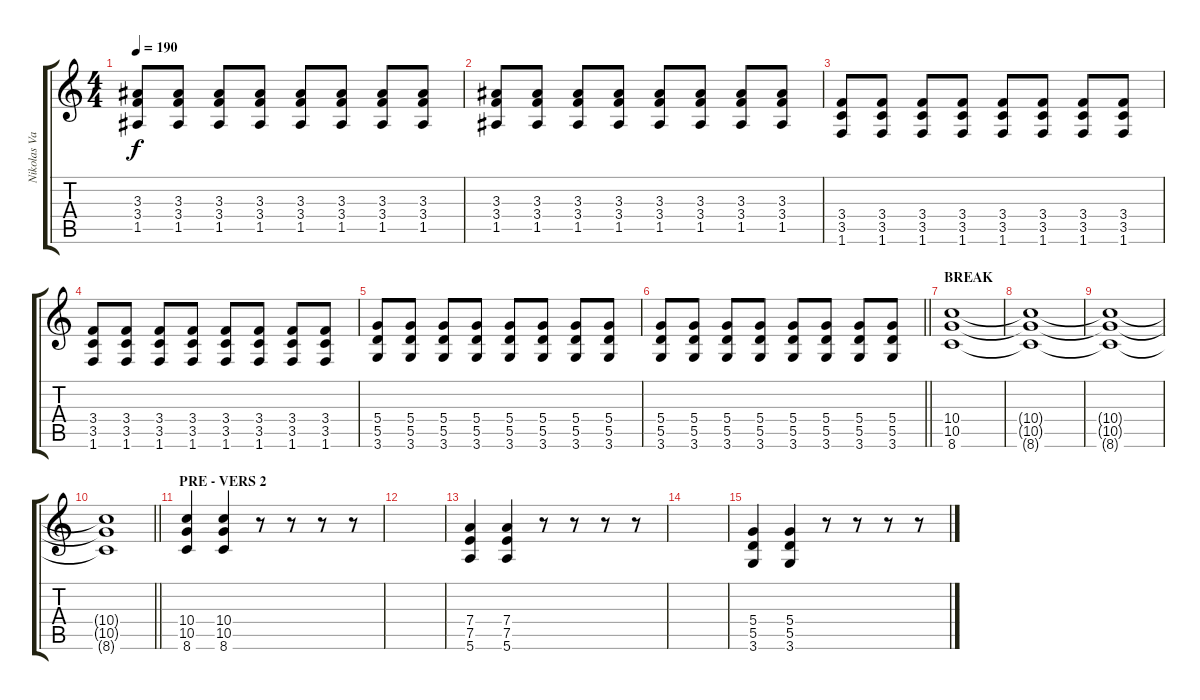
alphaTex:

\track ("Nikolas Van Der Veken" "Nikolas Va") {instrument distortionguitar}
\staff {score tabs}
\tuning (E4 B3 G3 D3 A2 E2) {hide}
\ts (4 4)
\tempo 190
\clef g2
\ks c
(3.3 3.4 1.5).8{dy f} (3.3 3.4 1.5).8 (3.3 3.4 1.5).8 (3.3 3.4 1.5).8 (3.3 3.4 1.5).8 (3.3 3.4 1.5).8 (3.3 3.4 1.5).8 (3.3 3.4 1.5).8 |
(3.3 3.4 1.5).8 (3.3 3.4 1.5).8 (3.3 3.4 1.5).8 (3.3 3.4 1.5).8 (3.3 3.4 1.5).8 (3.3 3.4 1.5).8 (3.3 3.4 1.5).8 (3.3 3.4 1.5).8 |
(3.4 3.5 1.6).8 (3.4 3.5 1.6).8 (3.4 3.5 1.6).8 (3.4 3.5 1.6).8 (3.4 3.5 1.6).8 (3.4 3.5 1.6).8 (3.4 3.5 1.6).8 (3.4 3.5 1.6).8 |
(3.4 3.5 1.6).8 (3.4 3.5 1.6).8 (3.4 3.5 1.6).8 (3.4 3.5 1.6).8 (3.4 3.5 1.6).8 (3.4 3.5 1.6).8 (3.4 3.5 1.6).8 (3.4 3.5 1.6).8 |
(5.4 5.5 3.6).8 (5.4 5.5 3.6).8 (5.4 5.5 3.6).8 (5.4 5.5 3.6).8 (5.4 5.5 3.6).8 (5.4 5.5 3.6).8 (5.4 5.5 3.6).8 (5.4 5.5 3.6).8 |
\barLineRight lightlight
(5.4 5.5 3.6).8 (5.4 5.5 3.6).8 (5.4 5.5 3.6).8 (5.4 5.5 3.6).8 (5.4 5.5 3.6).8 (5.4 5.5 3.6).8 (5.4 5.5 3.6).8 (5.4 5.5 3.6).8 |
\section ("" "BREAK")
(10.4 10.5 8.6).1 |
(10.4{t} 10.5{t} 8.6{t}).1 |
(10.4{t} 10.5{t} 8.6{t}).1 |
\barLineRight lightlight
(10.4{t} 10.5{t} 8.6{t}).1 |
\section ("" "PRE - VERS 2")
(10.4 10.5 8.6).4 (10.4 10.5 8.6).4 r.8 r.8 r.8 r.8 |
|
(7.4 7.5 5.6).4 (7.4 7.5 5.6).4 r.8 r.8 r.8 r.8 |
|
(5.4 5.5 3.6).4 (5.4 5.5 3.6).4 r.8 r.8 r.8 r.8
